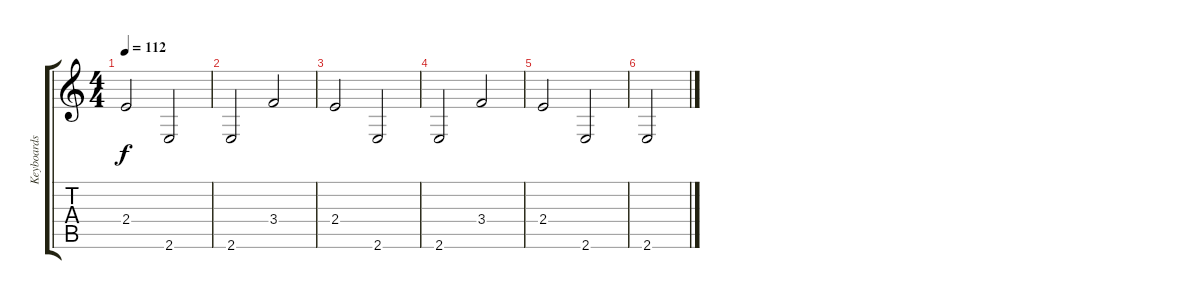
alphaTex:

\track ("Keyboards" "Keyboards") {instrument synthbass1}
\staff {score tabs}
\tuning (E4 B3 G3 D3 A2 D2) {hide}
\ts (4 4)
\tempo 112
\clef g2
\ks c
2.4.2{dy f} 2.6.2 |
2.6.2 3.4.2 |
2.4.2 2.6.2 |
2.6.2 3.4.2 |
2.4.2 2.6.2 |
2.6.2
